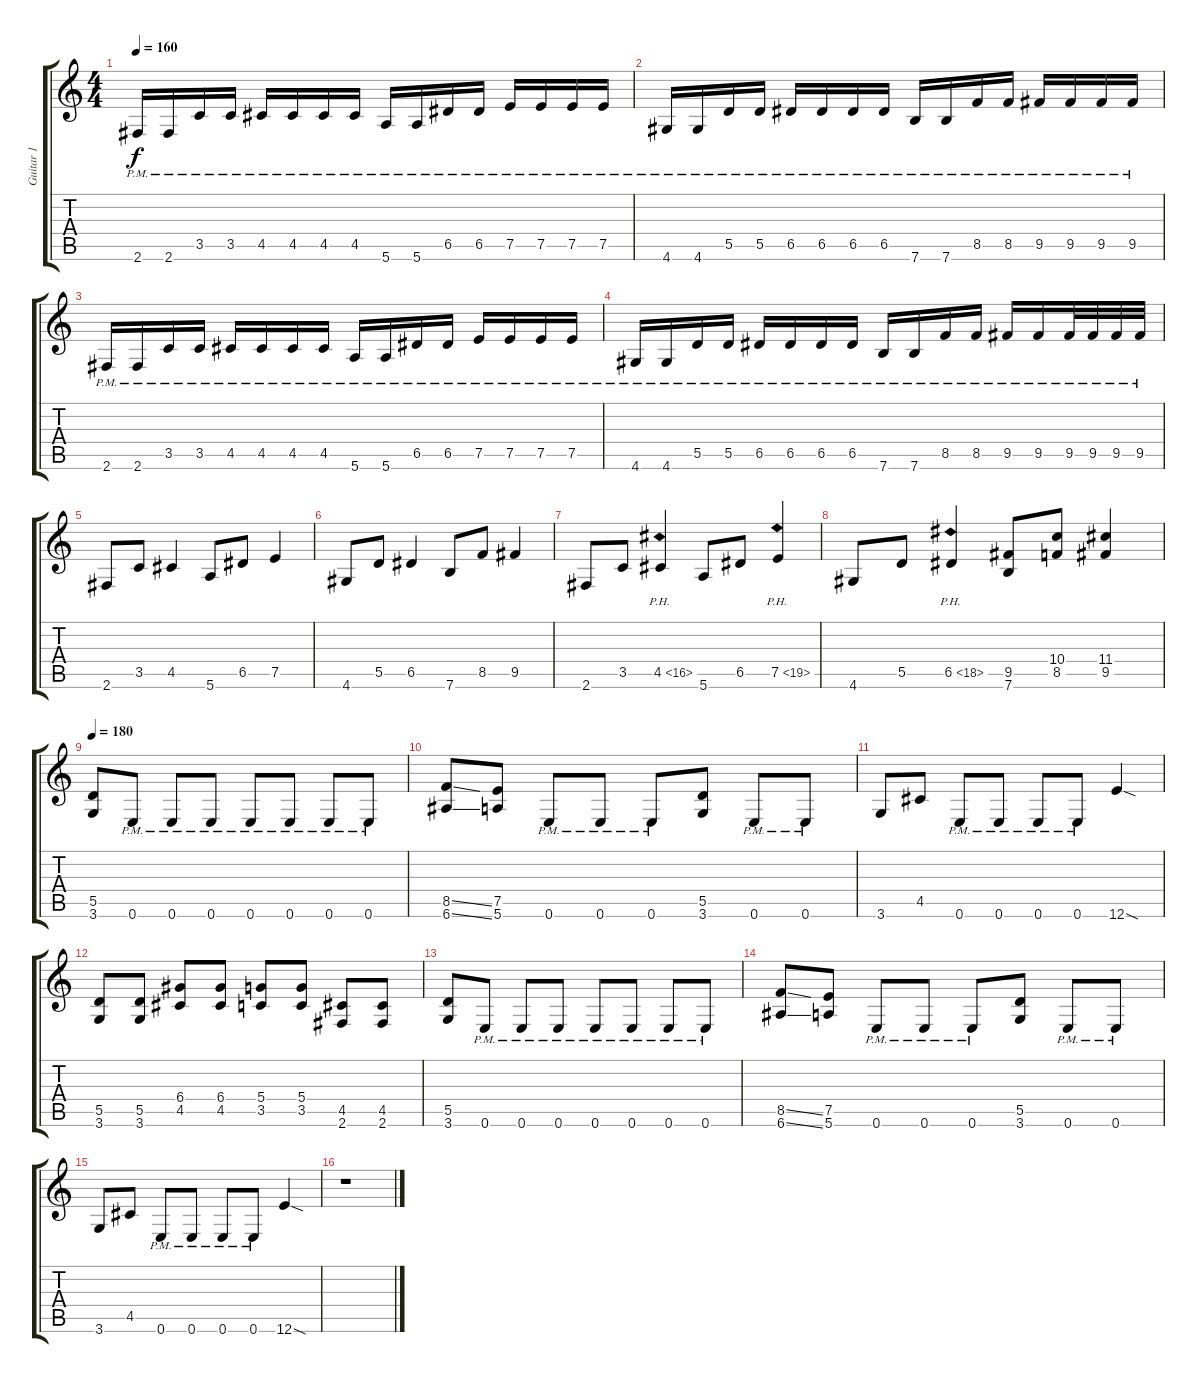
\track ("Guitar 1" "Guitar 1") {instrument distortionguitar}
\staff {score tabs}
\tuning (E4 B3 G3 D3 A2 E2) {hide}
\ts (4 4)
\tempo 160
\clef g2
\ks c
2.6{pm}.16{dy f} 2.6{pm}.16 3.5{pm}.16 3.5{pm}.16 4.5{pm}.16 4.5{pm}.16 4.5{pm}.16 4.5{pm}.16 5.6{pm}.16 5.6{pm}.16 6.5{pm}.16 6.5{pm}.16 7.5{pm}.16 7.5{pm}.16 7.5{pm}.16 7.5{pm}.16 |
4.6{pm}.16 4.6{pm}.16 5.5{pm}.16 5.5{pm}.16 6.5{pm}.16 6.5{pm}.16 6.5{pm}.16 6.5{pm}.16 7.6{pm}.16 7.6{pm}.16 8.5{pm}.16 8.5{pm}.16 9.5{pm}.16 9.5{pm}.16 9.5{pm}.16 9.5{pm}.16 |
2.6{pm}.16 2.6{pm}.16 3.5{pm}.16 3.5{pm}.16 4.5{pm}.16 4.5{pm}.16 4.5{pm}.16 4.5{pm}.16 5.6{pm}.16 5.6{pm}.16 6.5{pm}.16 6.5{pm}.16 7.5{pm}.16 7.5{pm}.16 7.5{pm}.16 7.5{pm}.16 |
4.6{pm}.16 4.6{pm}.16 5.5{pm}.16 5.5{pm}.16 6.5{pm}.16 6.5{pm}.16 6.5{pm}.16 6.5{pm}.16 7.6{pm}.16 7.6{pm}.16 8.5{pm}.16 8.5{pm}.16 9.5{pm}.16 9.5{pm}.16 9.5{pm}.32 9.5{pm}.32 9.5{pm}.32 9.5{pm}.32 |
2.6.8 3.5.8 4.5.4 5.6.8 6.5.8 7.5.4 |
4.6.8 5.5.8 6.5.4 7.6.8 8.5.8 9.5.4 |
2.6.8 3.5.8 4.5{ph 12}.4 5.6.8 6.5.8 7.5{ph 12}.4 |
4.6.8 5.5.8 6.5{ph 12}.4 (9.5 7.6).8 (10.4 8.5).8 (11.4 9.5).4 |
\tempo 180
(5.5 3.6).8 0.6{pm}.8 0.6{pm}.8 0.6{pm}.8 0.6{pm}.8 0.6{pm}.8 0.6{pm}.8 0.6{pm}.8 |
(8.5{ss} 6.6{ss}).8 (7.5 5.6).8 0.6{pm}.8 0.6{pm}.8 0.6{pm}.8 (5.5 3.6).8 0.6{pm}.8 0.6{pm}.8 |
3.6.8 4.5.8 0.6{pm}.8 0.6{pm}.8 0.6{pm}.8 0.6{pm}.8 12.6{sod}.4 |
(5.5 3.6).8 (5.5 3.6).8 (6.4 4.5).8 (6.4 4.5).8 (5.4 3.5).8 (5.4 3.5).8 (4.5 2.6).8 (4.5 2.6).8 |
(5.5 3.6).8 0.6{pm}.8 0.6{pm}.8 0.6{pm}.8 0.6{pm}.8 0.6{pm}.8 0.6{pm}.8 0.6{pm}.8 |
(8.5{ss} 6.6{ss}).8 (7.5 5.6).8 0.6{pm}.8 0.6{pm}.8 0.6{pm}.8 (5.5 3.6).8 0.6{pm}.8 0.6{pm}.8 |
3.6.8 4.5.8 0.6{pm}.8 0.6{pm}.8 0.6{pm}.8 0.6{pm}.8 12.6{sod}.4 |
r.1
